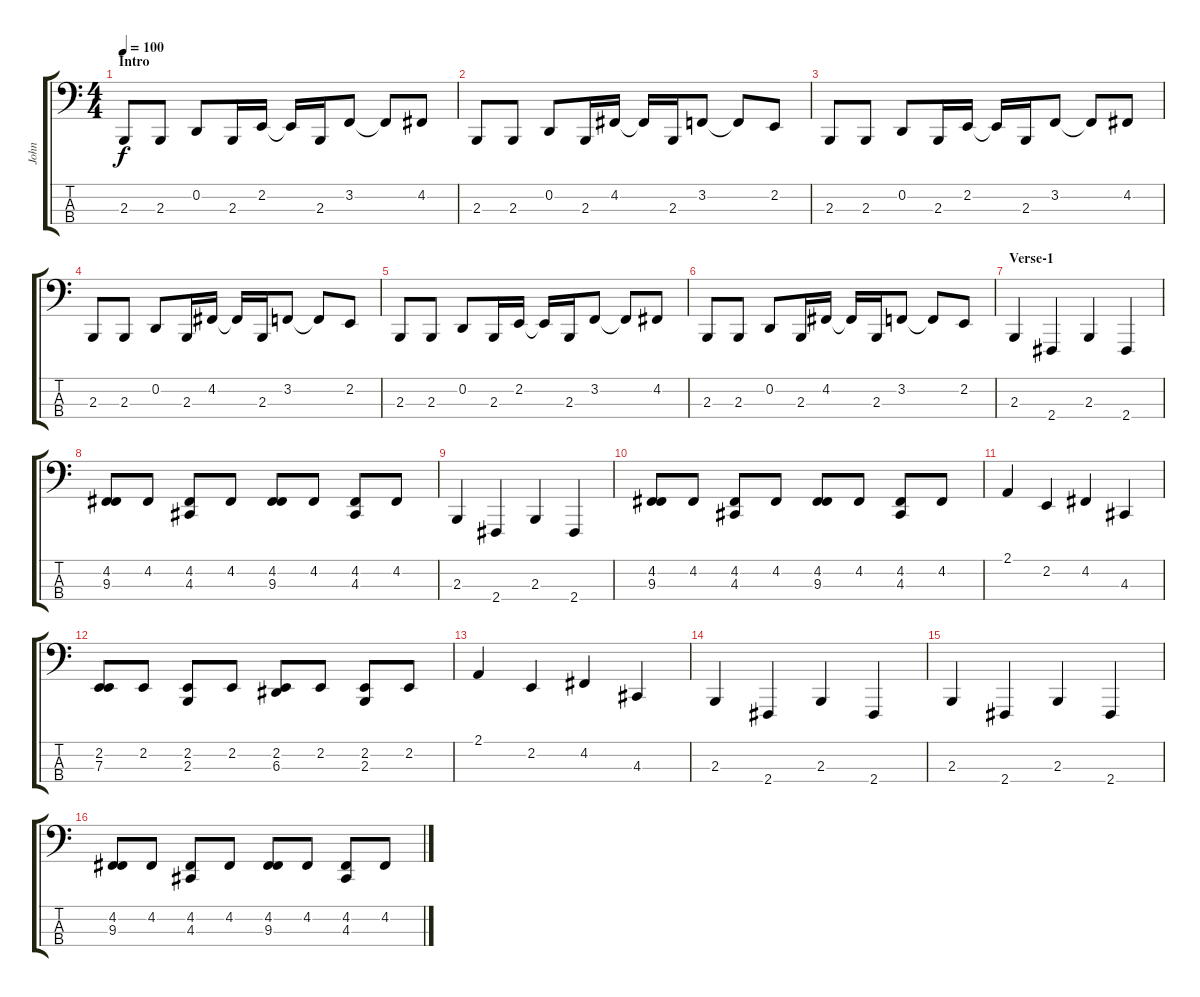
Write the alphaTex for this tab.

\track ("John " "John ") {instrument brightacousticpiano}
\staff {score tabs}
\tuning (G2 D2 A1 E1) {hide}
\ts (4 4)
\section ("" "Intro")
\tempo 100
\clef f4
\ks c
2.3.8{dy f instrument brightacousticpiano} 2.3.8 0.2.8 2.3.16 2.2.16 2.2{t}.16 2.3.16 3.2.8 3.2{t}.8 4.2.8 |
2.3.8 2.3.8 0.2.8 2.3.16 4.2.16 4.2{t}.16 2.3.16 3.2.8 3.2{t}.8 2.2.8 |
2.3.8 2.3.8 0.2.8 2.3.16 2.2.16 2.2{t}.16 2.3.16 3.2.8 3.2{t}.8 4.2.8 |
2.3.8 2.3.8 0.2.8 2.3.16 4.2.16 4.2{t}.16 2.3.16 3.2.8 3.2{t}.8 2.2.8 |
2.3.8 2.3.8 0.2.8 2.3.16 2.2.16 2.2{t}.16 2.3.16 3.2.8 3.2{t}.8 4.2.8 |
2.3.8 2.3.8 0.2.8 2.3.16 4.2.16 4.2{t}.16 2.3.16 3.2.8 3.2{t}.8 2.2.8 |
\section ("" "Verse-1")
2.3.4 2.4.4 2.3.4 2.4.4 |
(4.2 9.3).8 4.2.8 (4.2 4.3).8 4.2.8 (4.2 9.3).8 4.2.8 (4.2 4.3).8 4.2.8 |
2.3.4 2.4.4 2.3.4 2.4.4 |
(4.2 9.3).8 4.2.8 (4.2 4.3).8 4.2.8 (4.2 9.3).8 4.2.8 (4.2 4.3).8 4.2.8 |
2.1.4 2.2.4 4.2.4 4.3.4 |
(2.2 7.3).8 2.2.8 (2.2 2.3).8 2.2.8 (2.2 6.3).8 2.2.8 (2.2 2.3).8 2.2.8 |
2.1.4 2.2.4 4.2.4 4.3.4 |
2.3.4 2.4.4 2.3.4 2.4.4 |
2.3.4 2.4.4 2.3.4 2.4.4 |
(4.2 9.3).8 4.2.8 (4.2 4.3).8 4.2.8 (4.2 9.3).8 4.2.8 (4.2 4.3).8 4.2.8
